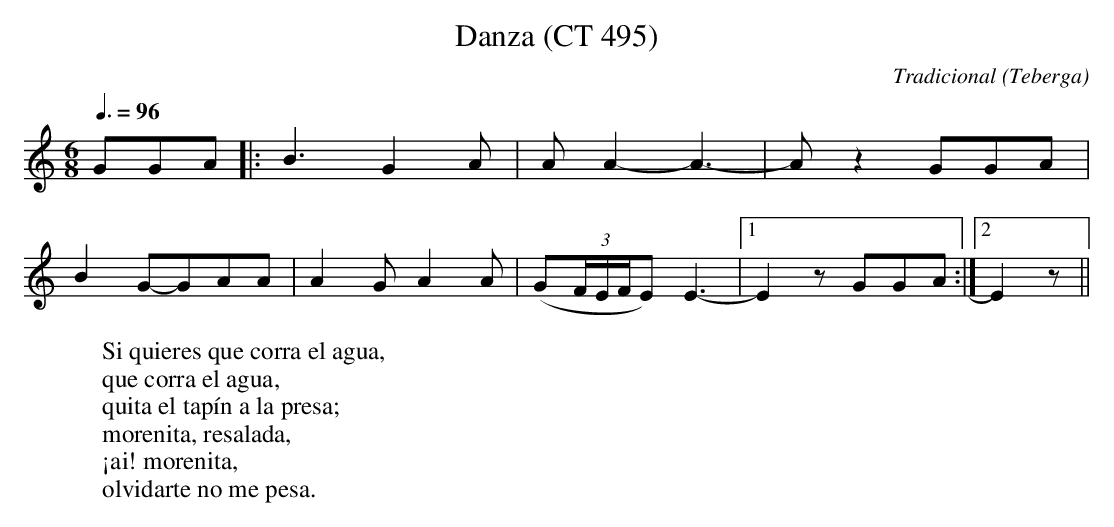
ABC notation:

X:1
T:Danza (CT 495)
C:Tradicional
O:Teberga
M:6/8
L:1/8
Q:3/8=96
K:C
GGA|: B3 G2 A|A A2-A3-|A z2 GGA|
B2 G-GAA|A2 G A2 A|(G(3F/E/F/E) E3-|[1 E2 z GGA :|[2 E2 z||
W:Si quieres que corra el agua,
W:que corra el agua,
W:quita el tapín a la presa;
W:morenita, resalada,
W:¡ai! morenita,
W:olvidarte no me pesa.
W:
